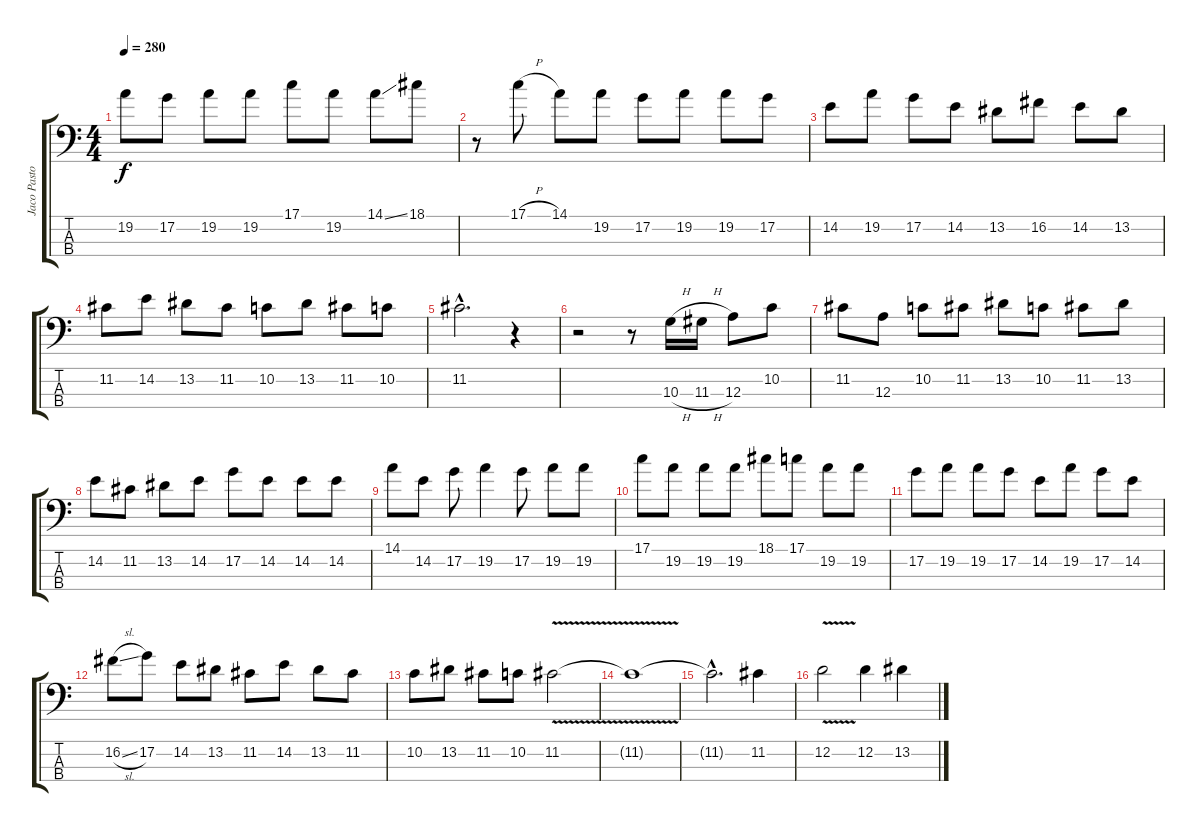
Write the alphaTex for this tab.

\track ("Jaco Pastorius" "Jaco Pasto") {instrument fretlessbass}
\staff {score tabs}
\tuning (G2 D2 A1 E1) {hide}
\ts (4 4)
\tempo 280
\clef f4
\ks c
19.2.8{dy f} 17.2.8 19.2.8 19.2.8 17.1.8 19.2.8 14.1{ss}.8 18.1.8 |
r.8 17.1{h}.8 14.1.8 19.2.8 17.2.8 19.2.8 19.2.8 17.2.8 |
14.2.8 19.2.8 17.2.8 14.2.8 13.2.8 16.2.8 14.2.8 13.2.8 |
11.2.8 14.2.8 13.2.8 11.2.8 10.2.8 13.2.8 11.2.8 10.2.8 |
11.2{hac}.2{d} r.4 |
r.2 r.8 10.3{h}.16 11.3{h}.16 12.3.8 10.2.8 |
11.2.8 12.3.8 10.2.8 11.2.8 13.2.8 10.2.8 11.2.8 13.2.8 |
14.2.8 11.2.8 13.2.8 14.2.8 17.2.8 14.2.8 14.2.8 14.2.8 |
14.1.8 14.2.8 17.2.8 19.2.4 17.2.8 19.2.8 19.2.8 |
17.1.8 19.2.8 19.2.8 19.2.8 18.1.8 17.1.8 19.2.8 19.2.8 |
17.2.8 19.2.8 19.2.8 17.2.8 14.2.8 19.2.8 17.2.8 14.2.8 |
16.2{sl}.8 17.2.8 14.2.8 13.2.8 11.2.8 14.2.8 13.2.8 11.2.8 |
10.2.8 13.2.8 11.2.8 10.2.8 11.2{v}.2 |
11.2{t}.1 |
11.2{hac t}.2{d} 11.2.4 |
12.2{v}.2 12.2.4 13.2.4
